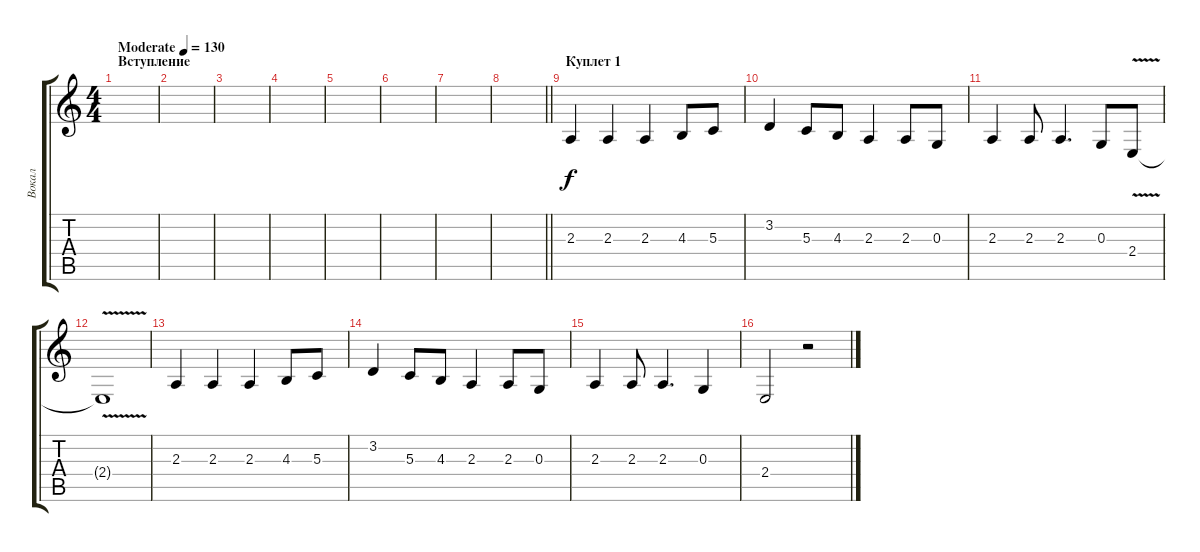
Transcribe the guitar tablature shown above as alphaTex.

\track ("Вокал" "Вокал") {solo instrument clarinet}
\staff {score tabs}
\tuning (E4 B3 G3 D3 A2 E2) {hide}
\ts (4 4)
\section ("" "Вступление")
\tempo (130 "Moderate")
\clef g2
\ks c
|
|
|
|
|
|
|
\barLineRight lightlight
|
\section ("" "Куплет 1")
2.3.4 2.3.4 2.3.4 4.3.8 5.3.8 |
3.2.4 5.3.8 4.3.8 2.3.4 2.3.8 0.3.8 |
2.3.4 2.3.8 2.3.4{d} 0.3.8 2.4{v}.8 |
2.4{t}.1 |
2.3.4 2.3.4 2.3.4 4.3.8 5.3.8 |
3.2.4 5.3.8 4.3.8 2.3.4 2.3.8 0.3.8 |
2.3.4 2.3.8 2.3.4{d} 0.3.4 |
2.4.2 r.2
